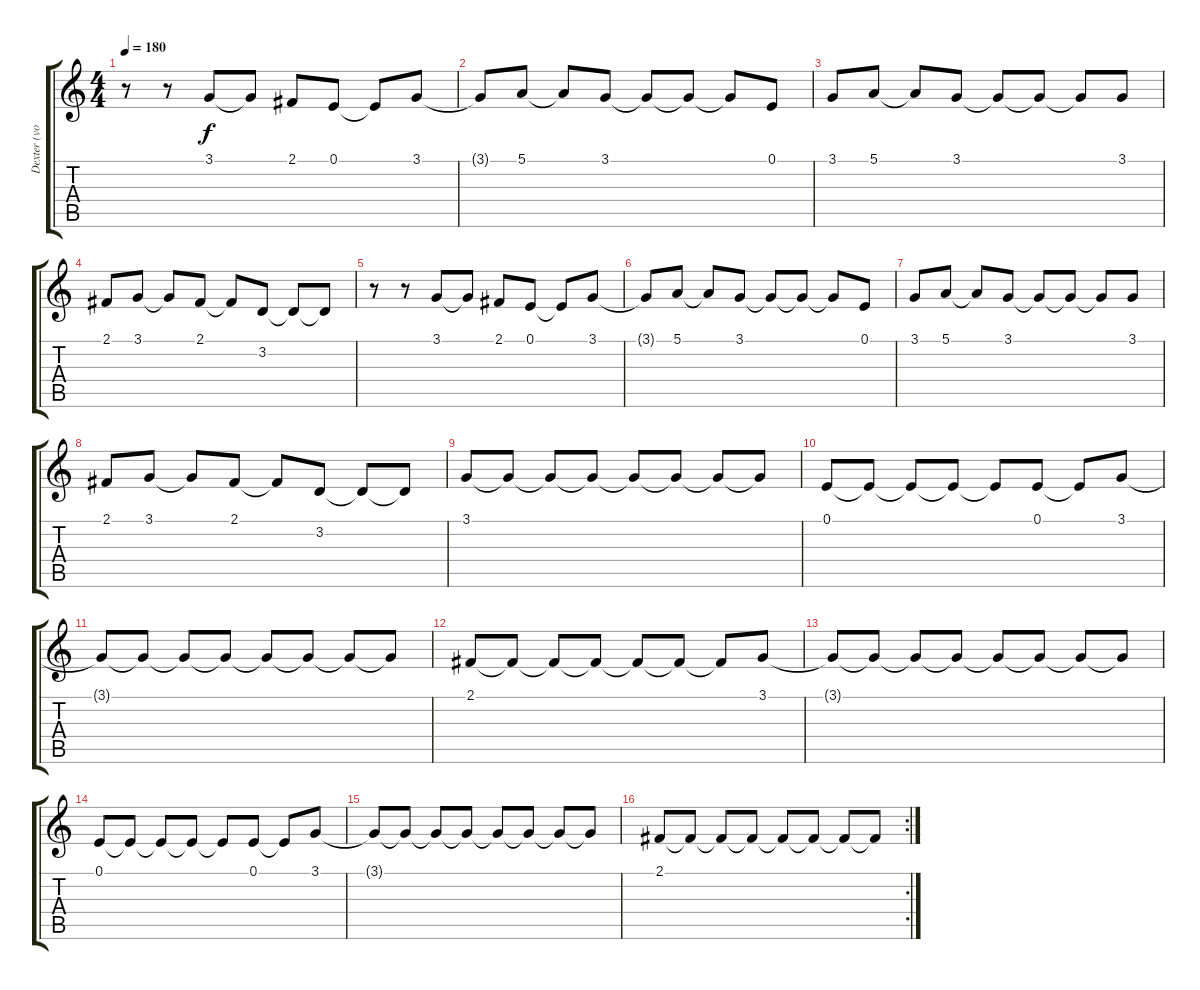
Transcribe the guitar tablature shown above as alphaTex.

\track ("Dexter (vocals)" "Dexter (vo") {instrument oboe}
\staff {score tabs}
\tuning (E4 B3 G3 D3 A2 E2) {hide}
\ts (4 4)
\tempo 180
\clef g2
\ks c
r.8{dy f} r.8 3.1.8 3.1{t}.8 2.1.8 0.1.8 0.1{t}.8 3.1.8 |
3.1{t}.8 5.1.8 5.1{t}.8 3.1.8 3.1{t}.8 3.1{t}.8 3.1{t}.8 0.1.8 |
3.1.8 5.1.8 5.1{t}.8 3.1.8 3.1{t}.8 3.1{t}.8 3.1{t}.8 3.1.8 |
2.1.8 3.1.8 3.1{t}.8 2.1.8 2.1{t}.8 3.2.8 3.2{t}.8 3.2{t}.8 |
r.8 r.8 3.1.8 3.1{t}.8 2.1.8 0.1.8 0.1{t}.8 3.1.8 |
3.1{t}.8 5.1.8 5.1{t}.8 3.1.8 3.1{t}.8 3.1{t}.8 3.1{t}.8 0.1.8 |
3.1.8 5.1.8 5.1{t}.8 3.1.8 3.1{t}.8 3.1{t}.8 3.1{t}.8 3.1.8 |
2.1.8 3.1.8 3.1{t}.8 2.1.8 2.1{t}.8 3.2.8 3.2{t}.8 3.2{t}.8 |
3.1.8 3.1{t}.8 3.1{t}.8 3.1{t}.8 3.1{t}.8 3.1{t}.8 3.1{t}.8 3.1{t}.8 |
0.1.8 0.1{t}.8 0.1{t}.8 0.1{t}.8 0.1{t}.8 0.1.8 0.1{t}.8 3.1.8 |
3.1{t}.8 3.1{t}.8 3.1{t}.8 3.1{t}.8 3.1{t}.8 3.1{t}.8 3.1{t}.8 3.1{t}.8 |
2.1.8 2.1{t}.8 2.1{t}.8 2.1{t}.8 2.1{t}.8 2.1{t}.8 2.1{t}.8 3.1.8 |
3.1{t}.8 3.1{t}.8 3.1{t}.8 3.1{t}.8 3.1{t}.8 3.1{t}.8 3.1{t}.8 3.1{t}.8 |
0.1.8 0.1{t}.8 0.1{t}.8 0.1{t}.8 0.1{t}.8 0.1.8 0.1{t}.8 3.1.8 |
3.1{t}.8 3.1{t}.8 3.1{t}.8 3.1{t}.8 3.1{t}.8 3.1{t}.8 3.1{t}.8 3.1{t}.8 |
\rc 2
2.1.8 2.1{t}.8 2.1{t}.8 2.1{t}.8 2.1{t}.8 2.1{t}.8 2.1{t}.8 2.1{t}.8
